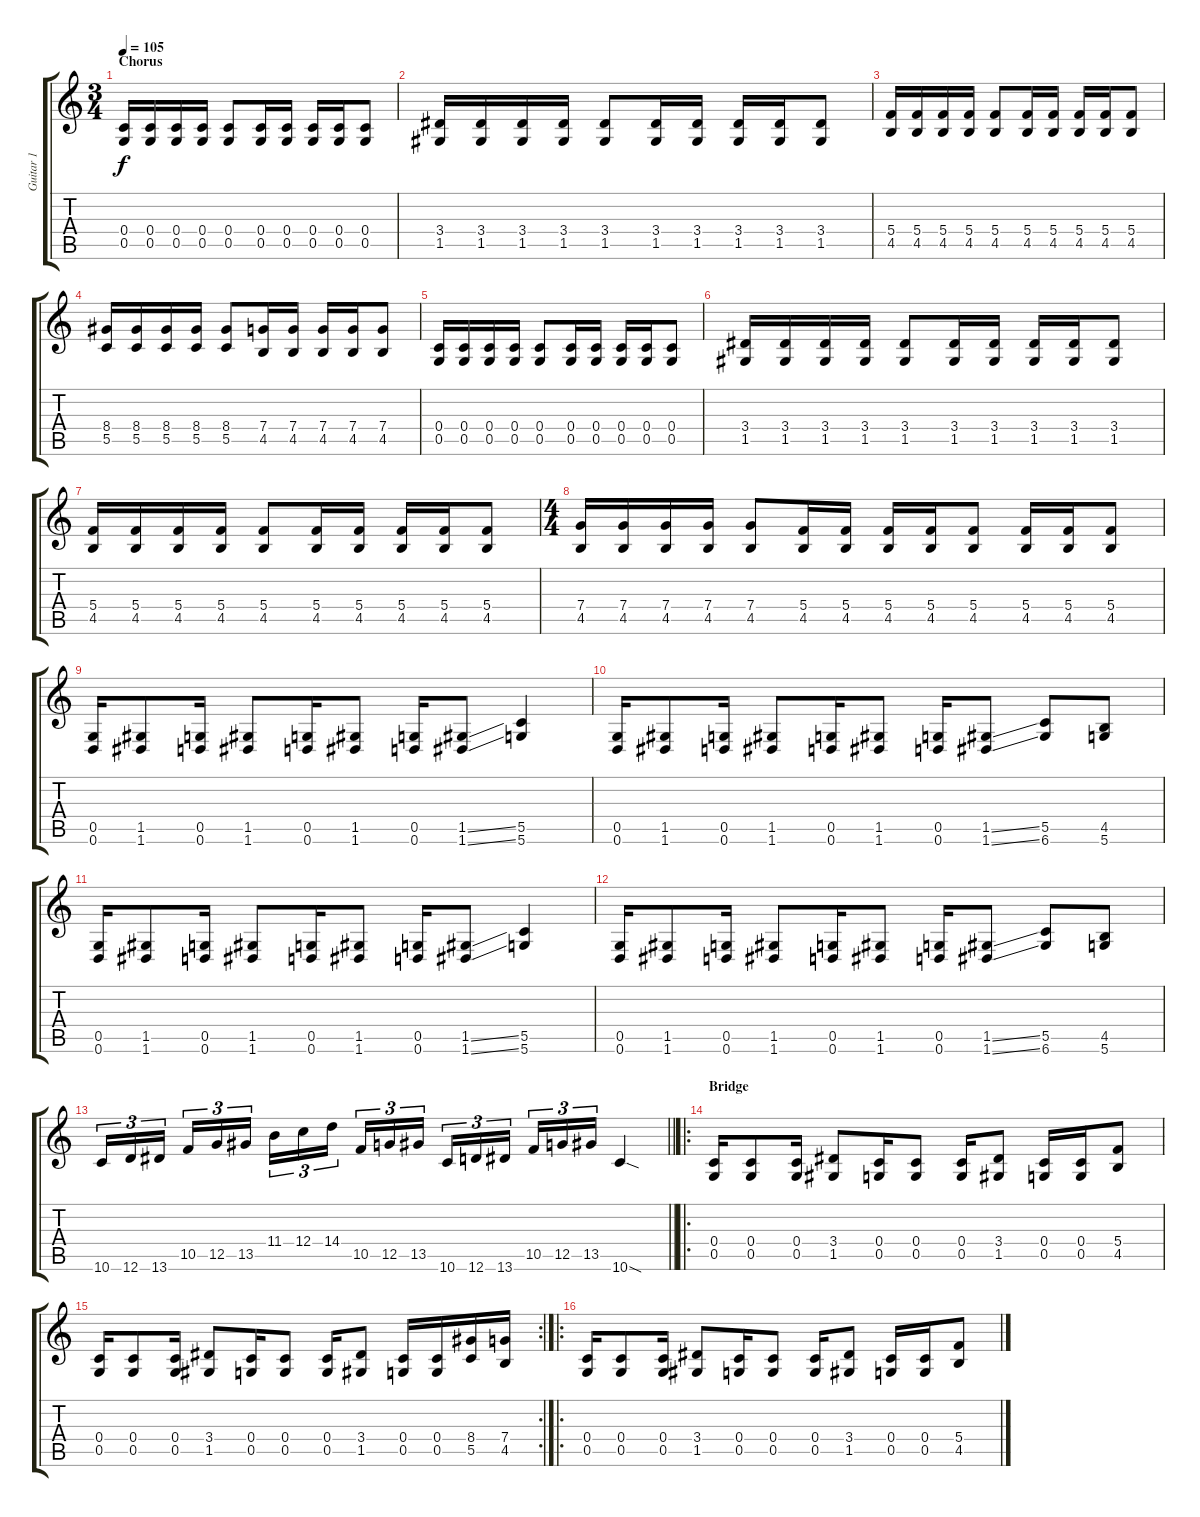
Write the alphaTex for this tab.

\track ("Guitar 1" "Guitar 1") {instrument overdrivenguitar}
\staff {score tabs}
\tuning (D4 A3 F3 C3 G2 D2) {hide}
\ts (3 4)
\section ("" "Chorus")
\tempo 105
\clef g2
\ks c
(0.4 0.5).16{dy f} (0.4 0.5).16 (0.4 0.5).16 (0.4 0.5).16 (0.4 0.5).8 (0.4 0.5).16 (0.4 0.5).16 (0.4 0.5).16 (0.4 0.5).16 (0.4 0.5).8 |
(3.4 1.5).16 (3.4 1.5).16 (3.4 1.5).16 (3.4 1.5).16 (3.4 1.5).8 (3.4 1.5).16 (3.4 1.5).16 (3.4 1.5).16 (3.4 1.5).16 (3.4 1.5).8 |
(5.4 4.5).16 (5.4 4.5).16 (5.4 4.5).16 (5.4 4.5).16 (5.4 4.5).8 (5.4 4.5).16 (5.4 4.5).16 (5.4 4.5).16 (5.4 4.5).16 (5.4 4.5).8 |
(8.4 5.5).16 (8.4 5.5).16 (8.4 5.5).16 (8.4 5.5).16 (8.4 5.5).8 (7.4 4.5).16 (7.4 4.5).16 (7.4 4.5).16 (7.4 4.5).16 (7.4 4.5).8 |
(0.4 0.5).16 (0.4 0.5).16 (0.4 0.5).16 (0.4 0.5).16 (0.4 0.5).8 (0.4 0.5).16 (0.4 0.5).16 (0.4 0.5).16 (0.4 0.5).16 (0.4 0.5).8 |
(3.4 1.5).16 (3.4 1.5).16 (3.4 1.5).16 (3.4 1.5).16 (3.4 1.5).8 (3.4 1.5).16 (3.4 1.5).16 (3.4 1.5).16 (3.4 1.5).16 (3.4 1.5).8 |
(5.4 4.5).16 (5.4 4.5).16 (5.4 4.5).16 (5.4 4.5).16 (5.4 4.5).8 (5.4 4.5).16 (5.4 4.5).16 (5.4 4.5).16 (5.4 4.5).16 (5.4 4.5).8 |
\ts (4 4)
(7.4 4.5).16 (7.4 4.5).16 (7.4 4.5).16 (7.4 4.5).16 (7.4 4.5).8 (5.4 4.5).16 (5.4 4.5).16 (5.4 4.5).16 (5.4 4.5).16 (5.4 4.5).8 (5.4 4.5).16 (5.4 4.5).16 (5.4 4.5).8 |
(0.5 0.6).16 (1.5 1.6).8 (0.5 0.6).16 (1.5 1.6).8 (0.5 0.6).16 (1.5 1.6).8 (0.5 0.6).16 (1.5{ss} 1.6{ss}).8 (5.5 5.6).4 |
(0.5 0.6).16 (1.5 1.6).8 (0.5 0.6).16 (1.5 1.6).8 (0.5 0.6).16 (1.5 1.6).8 (0.5 0.6).16 (1.5{ss} 1.6{ss}).8 (5.5 6.6).8 (4.5 5.6).8 |
(0.5 0.6).16 (1.5 1.6).8 (0.5 0.6).16 (1.5 1.6).8 (0.5 0.6).16 (1.5 1.6).8 (0.5 0.6).16 (1.5{ss} 1.6{ss}).8 (5.5 5.6).4 |
(0.5 0.6).16 (1.5 1.6).8 (0.5 0.6).16 (1.5 1.6).8 (0.5 0.6).16 (1.5 1.6).8 (0.5 0.6).16 (1.5{ss} 1.6{ss}).8 (5.5 6.6).8 (4.5 5.6).8 |
\barLineRight lightlight
10.6.16{tu (3 2)} 12.6.16{tu (3 2)} 13.6.16{tu (3 2) beam splitsecondary} 10.5.16{tu (3 2)} 12.5.16{tu (3 2)} 13.5.16{tu (3 2)} 11.4.16{tu (3 2)} 12.4.16{tu (3 2)} 14.4.16{tu (3 2) beam splitsecondary} 10.5.16{tu (3 2)} 12.5.16{tu (3 2)} 13.5.16{tu (3 2)} 10.6.16{tu (3 2)} 12.6.16{tu (3 2)} 13.6.16{tu (3 2) beam splitsecondary} 10.5.16{tu (3 2)} 12.5.16{tu (3 2)} 13.5.16{tu (3 2)} 10.6{sod}.4 |
\ro
\section ("" "Bridge")
(0.4 0.5).16 (0.4 0.5).8 (0.4 0.5).16 (3.4 1.5).8 (0.4 0.5).16 (0.4 0.5).8 (0.4 0.5).16 (3.4 1.5).8 (0.4 0.5).16 (0.4 0.5).16 (5.4 4.5).8 |
\rc 2
(0.4 0.5).16 (0.4 0.5).8 (0.4 0.5).16 (3.4 1.5).8 (0.4 0.5).16 (0.4 0.5).8 (0.4 0.5).16 (3.4 1.5).8 (0.4 0.5).16 (0.4 0.5).16 (8.4 5.5).16 (7.4 4.5).16 |
\ro
(0.4 0.5).16 (0.4 0.5).8 (0.4 0.5).16 (3.4 1.5).8 (0.4 0.5).16 (0.4 0.5).8 (0.4 0.5).16 (3.4 1.5).8 (0.4 0.5).16 (0.4 0.5).16 (5.4 4.5).8
